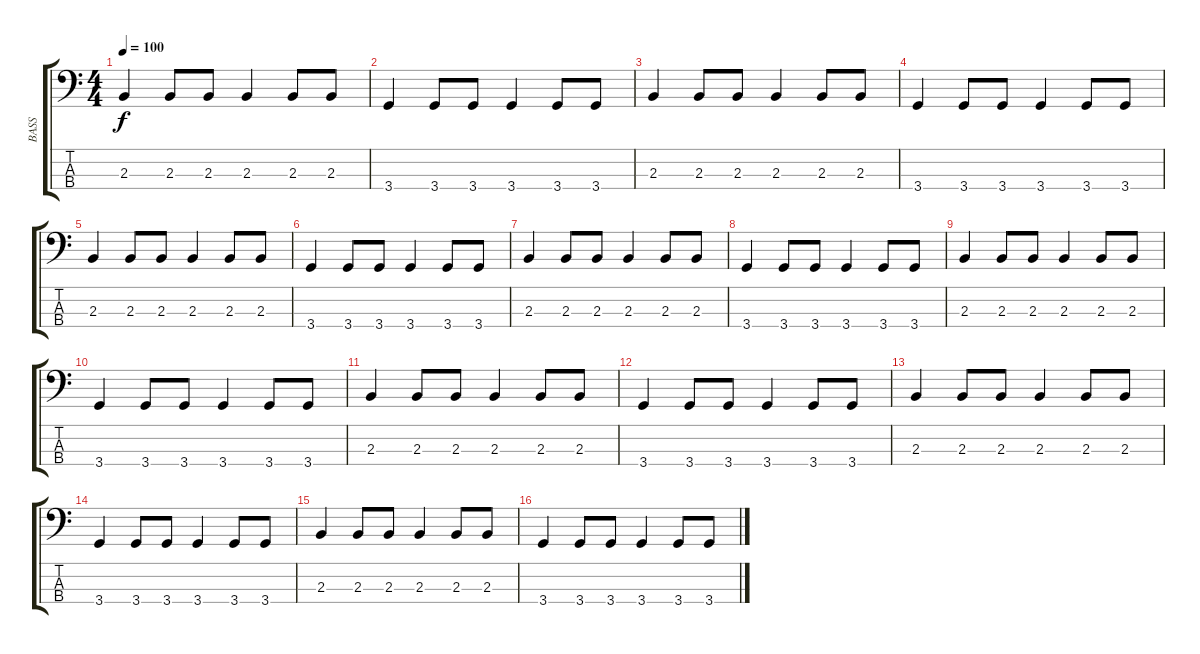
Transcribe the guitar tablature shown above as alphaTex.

\track ("BASS" "BASS") {instrument electricbasspick}
\staff {score tabs}
\tuning (G2 D2 A1 E1) {hide}
\ts (4 4)
\tempo 100
\clef f4
\ks c
2.3.4{dy f} 2.3.8 2.3.8 2.3.4 2.3.8 2.3.8 |
3.4.4 3.4.8 3.4.8 3.4.4 3.4.8 3.4.8 |
2.3.4 2.3.8 2.3.8 2.3.4 2.3.8 2.3.8 |
3.4.4 3.4.8 3.4.8 3.4.4 3.4.8 3.4.8 |
2.3.4 2.3.8 2.3.8 2.3.4 2.3.8 2.3.8 |
3.4.4 3.4.8 3.4.8 3.4.4 3.4.8 3.4.8 |
2.3.4 2.3.8 2.3.8 2.3.4 2.3.8 2.3.8 |
3.4.4 3.4.8 3.4.8 3.4.4 3.4.8 3.4.8 |
2.3.4 2.3.8 2.3.8 2.3.4 2.3.8 2.3.8 |
3.4.4 3.4.8 3.4.8 3.4.4 3.4.8 3.4.8 |
2.3.4 2.3.8 2.3.8 2.3.4 2.3.8 2.3.8 |
3.4.4 3.4.8 3.4.8 3.4.4 3.4.8 3.4.8 |
2.3.4 2.3.8 2.3.8 2.3.4 2.3.8 2.3.8 |
3.4.4 3.4.8 3.4.8 3.4.4 3.4.8 3.4.8 |
2.3.4 2.3.8 2.3.8 2.3.4 2.3.8 2.3.8 |
3.4.4 3.4.8 3.4.8 3.4.4 3.4.8 3.4.8
